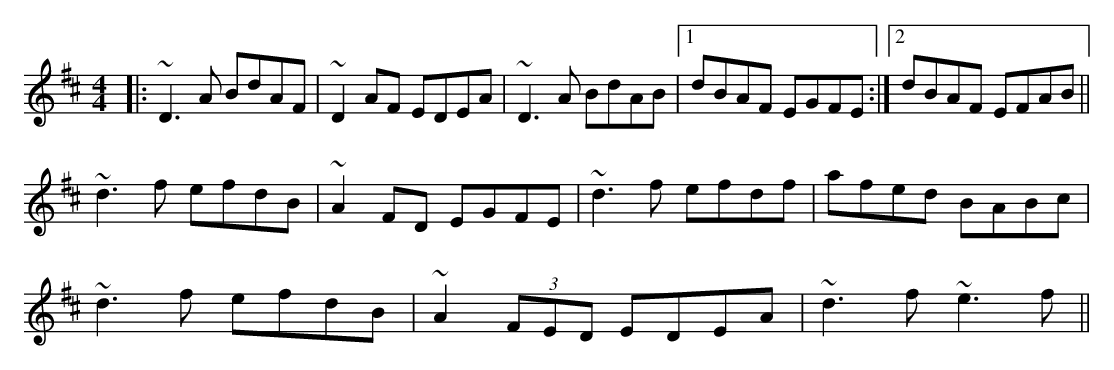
X:1
M:4/4
K:D
|:~D3 A BdAF|~D2 AF EDEA|~D3 A BdAB|1 dBAF EGFE:|2 dBAF EFAB||
~d3 f efdB|~A2 FD EGFE|~d3 f efdf|afed BABc|
~d3 f efdB|~A2 (3FED EDEA|~d3 f ~e3 f||
